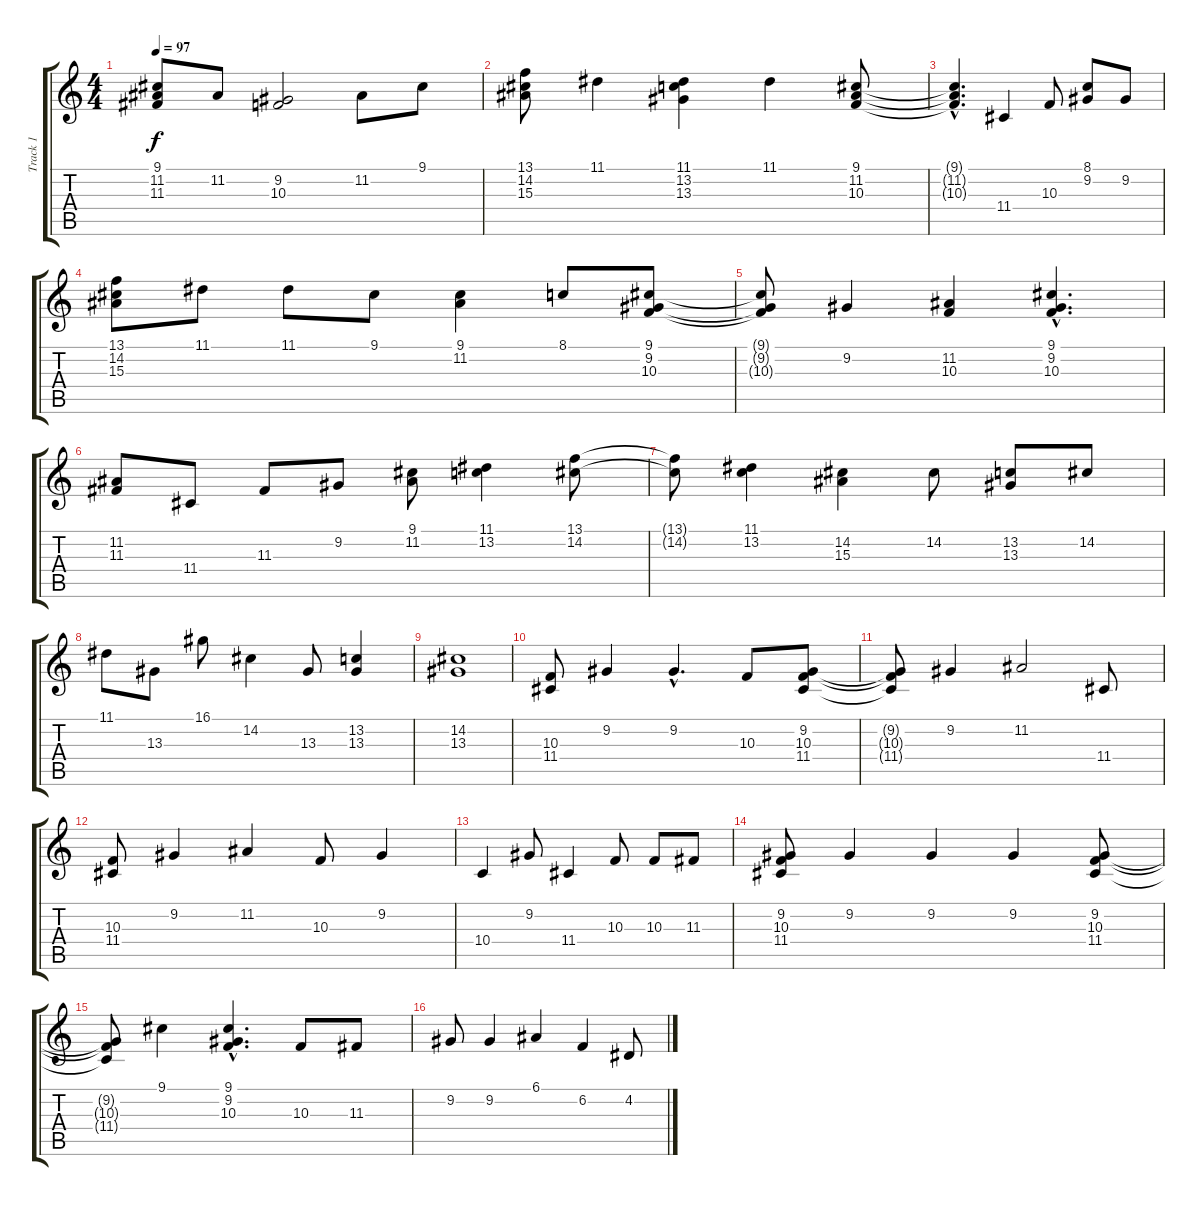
\track ("Track 1" "Track 1") {instrument acousticgrandpiano}
\staff {score tabs}
\tuning (E4 B3 G3 D3 A2 E2) {hide}
\ts (4 4)
\tempo 97
\clef g2
\ks c
(9.1{t} 11.2{t} 11.3{t}).8{dy f} 11.2.8 (9.2 10.3).2 11.2.8 9.1.8 |
(13.1 14.2 15.3).8 11.1.4 (11.1 13.2 13.3).4 11.1.4 (9.1 11.2 10.3).8 |
(9.1{hac t} 11.2{hac t} 10.3{hac t}).4{d} 11.4.4 10.3.8 (8.1 9.2).8 9.2.8 |
(13.1 14.2 15.3).8 11.1.8 11.1.8 9.1.8 (9.1 11.2).4 8.1.8 (9.1 9.2 10.3).8 |
(9.1{t} 9.2{t} 10.3{t}).8 9.2.4 (11.2 10.3).4 (9.1{hac} 9.2{hac} 10.3{hac}).4{d} |
(11.2 11.3).8 11.4.8 11.3.8 9.2.8 (9.1 11.2).8 (11.1 13.2).4 (13.1 14.2).8 |
(13.1{t} 14.2{t}).8 (11.1 13.2).4 (14.2 15.3).4 14.2.8 (13.2 13.3).8 14.2.8 |
11.1.8 13.3.8 16.1.8 14.2.4 13.3.8 (13.2 13.3).4 |
(14.2 13.3).1 |
(10.3 11.4).8 9.2.4 9.2{hac}.4{d} 10.3.8 (9.2 10.3 11.4).8 |
(9.2{t} 10.3{t} 11.4{t}).8 9.2.4 11.2.2 11.4.8 |
(10.3 11.4).8 9.2.4 11.2.4 10.3.8 9.2.4 |
10.4.4 9.2.8 11.4.4 10.3.8 10.3.8 11.3.8 |
(9.2 10.3 11.4).8 9.2.4 9.2.4 9.2.4 (9.2 10.3 11.4).8 |
(9.2{t} 10.3{t} 11.4{t}).8 9.1.4 (9.1{hac} 9.2{hac} 10.3{hac}).4{d} 10.3.8 11.3.8 |
9.2.8 9.2.4 6.1.4 6.2.4 4.2.8
